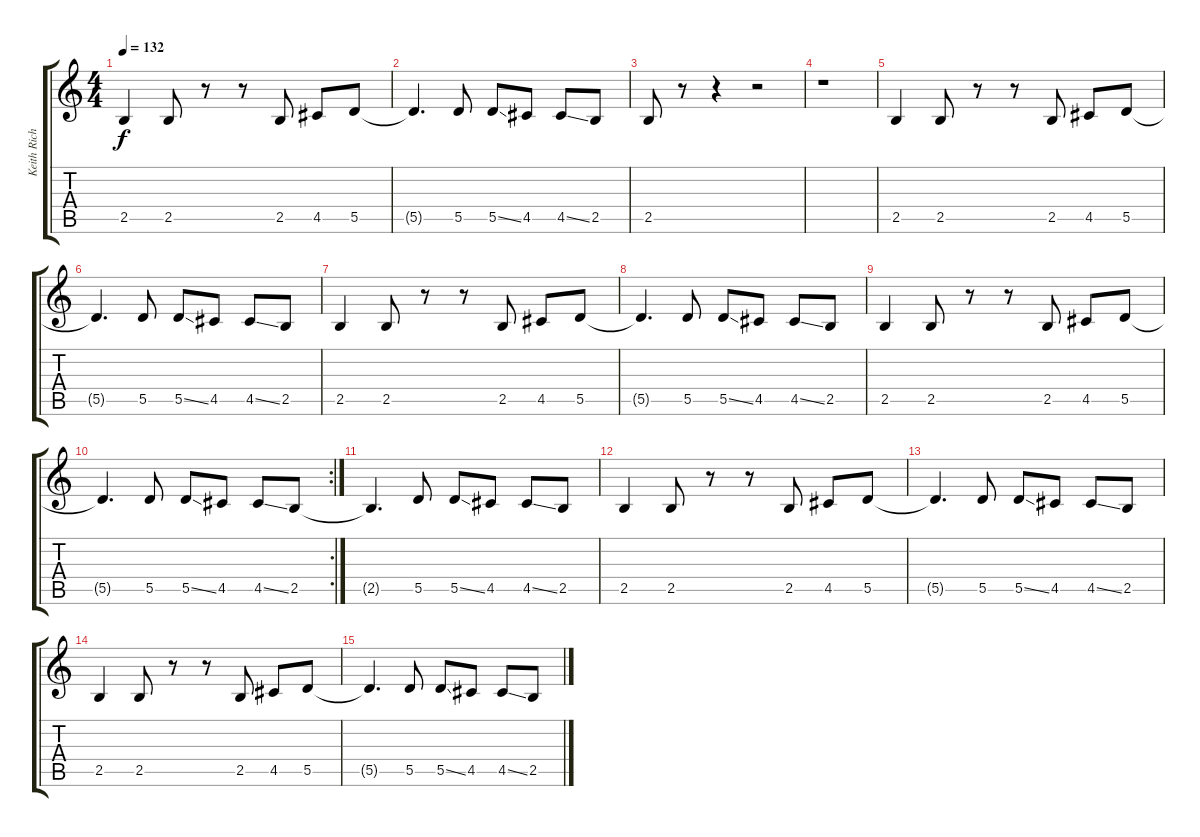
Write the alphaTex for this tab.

\track ("Keith Richards" "Keith Rich") {instrument distortionguitar}
\staff {score tabs}
\tuning (E4 B3 G3 D3 A2 E2) {hide}
\ts (4 4)
\tempo 132
\clef g2
\ks c
2.5.4{dy f} 2.5.8 r.8 r.8 2.5.8 4.5.8 5.5.8 |
5.5{t}.4{d} 5.5.8 5.5{ss}.8 4.5.8 4.5{ss}.8 2.5.8 |
2.5.8 r.8 r.4 r.2 |
r.1 |
2.5.4 2.5.8 r.8 r.8 2.5.8 4.5.8 5.5.8 |
5.5{t}.4{d} 5.5.8 5.5{ss}.8 4.5.8 4.5{ss}.8 2.5.8 |
2.5.4 2.5.8 r.8 r.8 2.5.8 4.5.8 5.5.8 |
5.5{t}.4{d} 5.5.8 5.5{ss}.8 4.5.8 4.5{ss}.8 2.5.8 |
2.5.4 2.5.8 r.8 r.8 2.5.8 4.5.8 5.5.8 |
\rc 2
5.5{t}.4{d} 5.5.8 5.5{ss}.8 4.5.8 4.5{ss}.8 2.5.8 |
2.5{t}.4{d} 5.5.8 5.5{ss}.8 4.5.8 4.5{ss}.8 2.5.8 |
2.5.4 2.5.8 r.8 r.8 2.5.8 4.5.8 5.5.8 |
5.5{t}.4{d} 5.5.8 5.5{ss}.8 4.5.8 4.5{ss}.8 2.5.8 |
2.5.4 2.5.8 r.8 r.8 2.5.8 4.5.8 5.5.8 |
5.5{t}.4{d} 5.5.8 5.5{ss}.8 4.5.8 4.5{ss}.8 2.5.8
